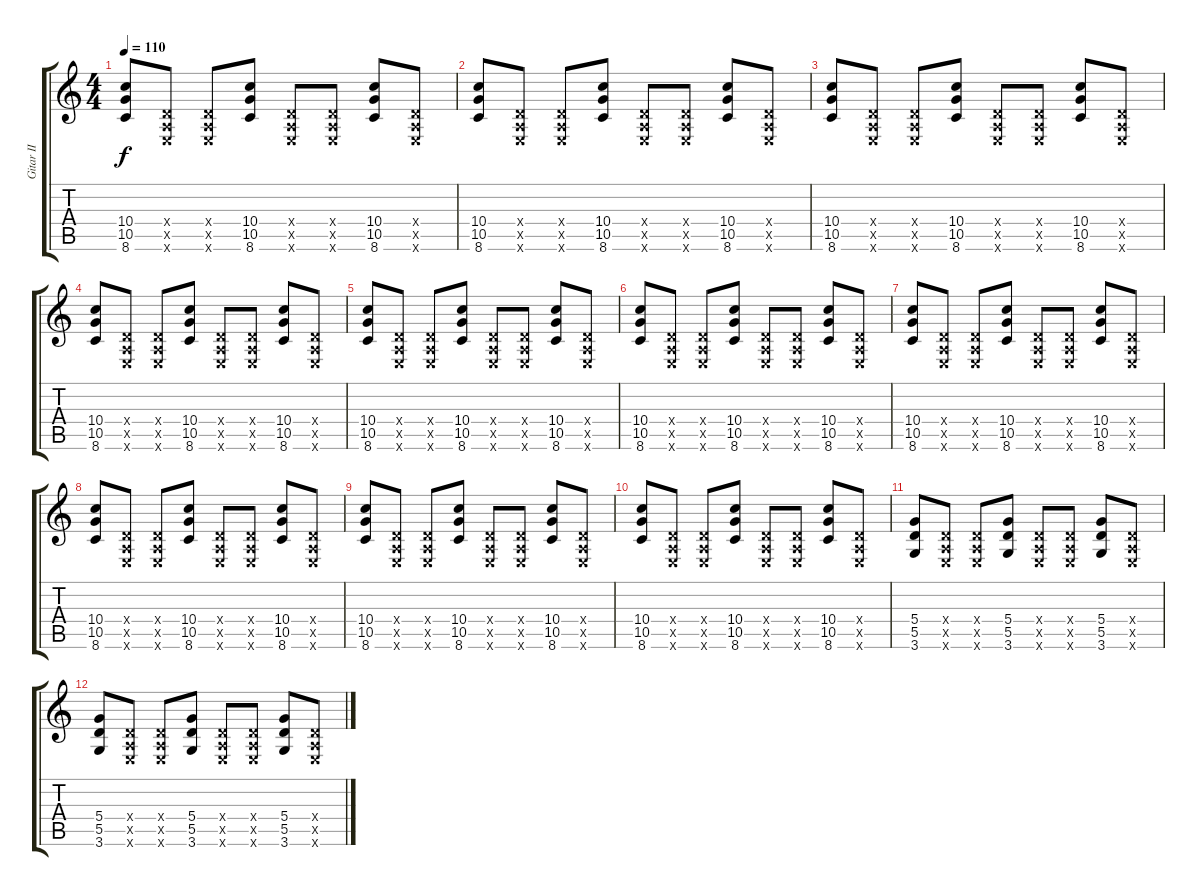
\track ("Gitar II" "Gitar II") {instrument distortionguitar}
\staff {score tabs}
\tuning (E4 B3 G3 D3 A2 E2) {hide}
\ts (4 4)
\tempo 110
\clef g2
\ks c
(10.4 10.5 8.6).8{dy f} (0.4{x} 0.5{x} 0.6{x}).8 (0.4{x} 0.5{x} 0.6{x}).8 (10.4 10.5 8.6).8 (0.4{x} 0.5{x} 0.6{x}).8 (0.4{x} 0.5{x} 0.6{x}).8 (10.4 10.5 8.6).8 (0.4{x} 0.5{x} 0.6{x}).8 |
(10.4 10.5 8.6).8 (0.4{x} 0.5{x} 0.6{x}).8 (0.4{x} 0.5{x} 0.6{x}).8 (10.4 10.5 8.6).8 (0.4{x} 0.5{x} 0.6{x}).8 (0.4{x} 0.5{x} 0.6{x}).8 (10.4 10.5 8.6).8 (0.4{x} 0.5{x} 0.6{x}).8 |
(10.4 10.5 8.6).8 (0.4{x} 0.5{x} 0.6{x}).8 (0.4{x} 0.5{x} 0.6{x}).8 (10.4 10.5 8.6).8 (0.4{x} 0.5{x} 0.6{x}).8 (0.4{x} 0.5{x} 0.6{x}).8 (10.4 10.5 8.6).8 (0.4{x} 0.5{x} 0.6{x}).8 |
(10.4 10.5 8.6).8 (0.4{x} 0.5{x} 0.6{x}).8 (0.4{x} 0.5{x} 0.6{x}).8 (10.4 10.5 8.6).8 (0.4{x} 0.5{x} 0.6{x}).8 (0.4{x} 0.5{x} 0.6{x}).8 (10.4 10.5 8.6).8 (0.4{x} 0.5{x} 0.6{x}).8 |
(10.4 10.5 8.6).8 (0.4{x} 0.5{x} 0.6{x}).8 (0.4{x} 0.5{x} 0.6{x}).8 (10.4 10.5 8.6).8 (0.4{x} 0.5{x} 0.6{x}).8 (0.4{x} 0.5{x} 0.6{x}).8 (10.4 10.5 8.6).8 (0.4{x} 0.5{x} 0.6{x}).8 |
(10.4 10.5 8.6).8 (0.4{x} 0.5{x} 0.6{x}).8 (0.4{x} 0.5{x} 0.6{x}).8 (10.4 10.5 8.6).8 (0.4{x} 0.5{x} 0.6{x}).8 (0.4{x} 0.5{x} 0.6{x}).8 (10.4 10.5 8.6).8 (0.4{x} 0.5{x} 0.6{x}).8 |
(10.4 10.5 8.6).8 (0.4{x} 0.5{x} 0.6{x}).8 (0.4{x} 0.5{x} 0.6{x}).8 (10.4 10.5 8.6).8 (0.4{x} 0.5{x} 0.6{x}).8 (0.4{x} 0.5{x} 0.6{x}).8 (10.4 10.5 8.6).8 (0.4{x} 0.5{x} 0.6{x}).8 |
(10.4 10.5 8.6).8 (0.4{x} 0.5{x} 0.6{x}).8 (0.4{x} 0.5{x} 0.6{x}).8 (10.4 10.5 8.6).8 (0.4{x} 0.5{x} 0.6{x}).8 (0.4{x} 0.5{x} 0.6{x}).8 (10.4 10.5 8.6).8 (0.4{x} 0.5{x} 0.6{x}).8 |
(10.4 10.5 8.6).8 (0.4{x} 0.5{x} 0.6{x}).8 (0.4{x} 0.5{x} 0.6{x}).8 (10.4 10.5 8.6).8 (0.4{x} 0.5{x} 0.6{x}).8 (0.4{x} 0.5{x} 0.6{x}).8 (10.4 10.5 8.6).8 (0.4{x} 0.5{x} 0.6{x}).8 |
(10.4 10.5 8.6).8 (0.4{x} 0.5{x} 0.6{x}).8 (0.4{x} 0.5{x} 0.6{x}).8 (10.4 10.5 8.6).8 (0.4{x} 0.5{x} 0.6{x}).8 (0.4{x} 0.5{x} 0.6{x}).8 (10.4 10.5 8.6).8 (0.4{x} 0.5{x} 0.6{x}).8 |
(5.4 5.5 3.6).8 (0.4{x} 0.5{x} 0.6{x}).8 (0.4{x} 0.5{x} 0.6{x}).8 (5.4 5.5 3.6).8 (0.4{x} 0.5{x} 0.6{x}).8 (0.4{x} 0.5{x} 0.6{x}).8 (5.4 5.5 3.6).8 (0.4{x} 0.5{x} 0.6{x}).8 |
(5.4 5.5 3.6).8 (0.4{x} 0.5{x} 0.6{x}).8 (0.4{x} 0.5{x} 0.6{x}).8 (5.4 5.5 3.6).8 (0.4{x} 0.5{x} 0.6{x}).8 (0.4{x} 0.5{x} 0.6{x}).8 (5.4 5.5 3.6).8 (0.4{x} 0.5{x} 0.6{x}).8
